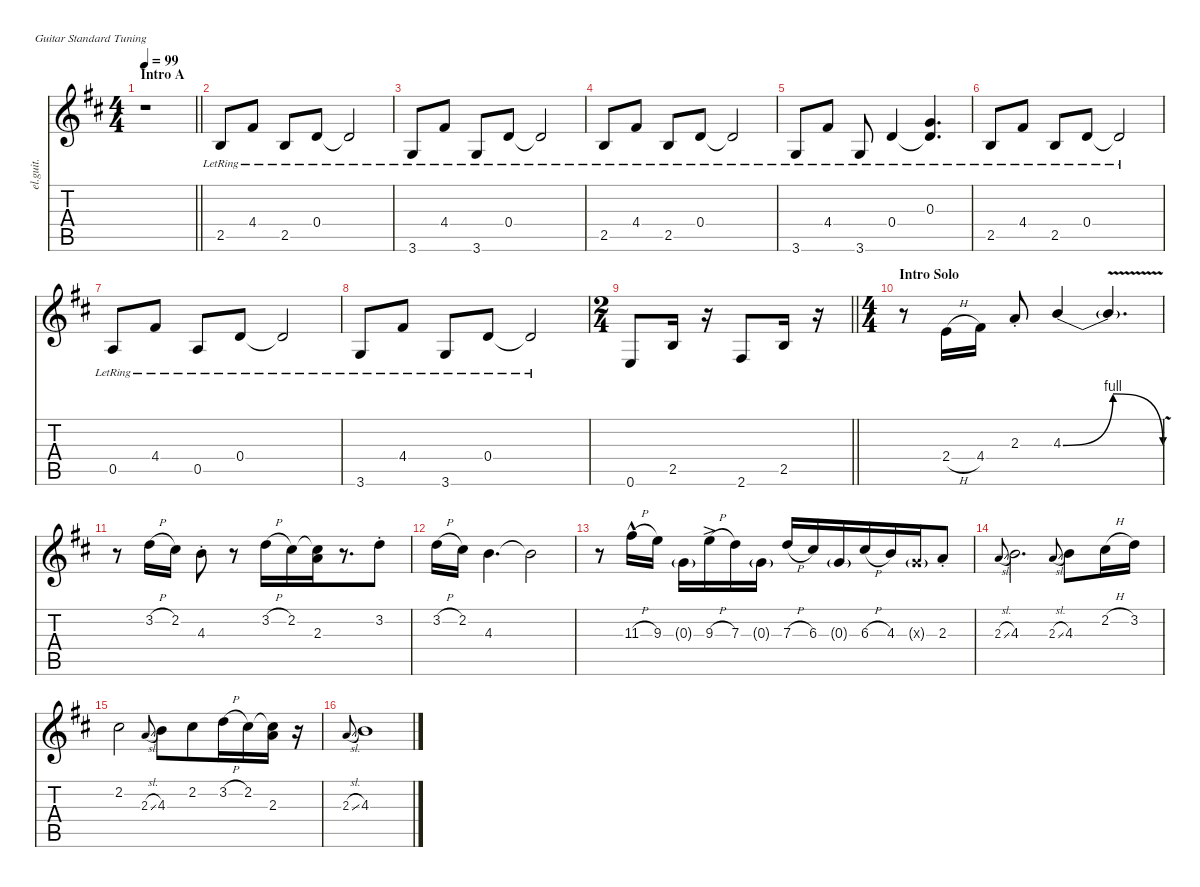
\defaultSystemsLayout 4
\hideDynamics
\bracketExtendMode nobrackets
\otherSystemsTrackNameOrientation horizontal
\track ("Guitar 1" "el.guit.") {defaultSystemsLayout 8 mute instrument electricguitarclean}
\staff {score tabs}
\tuning (E4 B3 G3 D3 A2 E2)
\ts (4 4)
\beaming (8 2 2 2 2)
\section ("" "Intro A")
\tempo 99
\clef g2
\barLineRight lightlight
\ks bminor
r.1{dy f instrument electricguitarclean beam Down} |
2.5{lr acc forcenatural}.8{beam Up} 4.4{lr acc #}.8{beam Up} 2.5{lr acc forcenatural}.8{beam Up} 0.4{lr acc forcenatural}.8{beam Up} 0.4{lr t acc forcenatural}.2{beam Up} |
3.6{lr acc forcenatural}.8{beam Up} 4.4{lr acc #}.8{beam Up} 3.6{lr acc forcenatural}.8{beam Up} 0.4{lr acc forcenatural}.8{beam Up} 0.4{lr t acc forcenatural}.2{beam Up} |
2.5{lr acc forcenatural}.8{beam Up} 4.4{lr acc #}.8{beam Up} 2.5{lr acc forcenatural}.8{beam Up} 0.4{lr acc forcenatural}.8{beam Up} 0.4{lr t acc forcenatural}.2{beam Up} |
3.6{lr acc forcenatural}.8{beam Up} 4.4{lr acc #}.8{beam Up} 3.6{lr acc forcenatural}.8{beam Up} 0.4{lr acc forcenatural}.4{beam Up} (0.3{lr acc forcenatural} 0.4{lr t acc forcenatural}).4{d beam Up} |
2.5{lr acc forcenatural}.8{beam Up} 4.4{lr acc #}.8{beam Up} 2.5{lr acc forcenatural}.8{beam Up} 0.4{lr acc forcenatural}.8{beam Up} 0.4{lr t acc forcenatural}.2{beam Up} |
0.5{lr acc forcenatural}.8{beam Up} 4.4{lr acc #}.8{beam Up} 0.5{lr acc forcenatural}.8{beam Up} 0.4{lr acc forcenatural}.8{beam Up} 0.4{lr t acc forcenatural}.2{beam Up} |
3.6{lr acc forcenatural}.8{beam Up} 4.4{lr acc #}.8{beam Up} 3.6{lr acc forcenatural}.8{beam Up} 0.4{lr acc forcenatural}.8{beam Up} 0.4{lr t acc forcenatural}.2{beam Up} |
\ts (2 4)
\beaming (8 2 2)
\barLineRight lightlight
0.6{acc forcenatural}.8{beam Up} 2.5{acc forcenatural}.16{beam Up} r.16{beam Up} 2.6{acc #}.8{beam Up} 2.5{acc forcenatural}.16{beam Up} r.16{beam Up} |
\ts (4 4)
\beaming (8 2 2 4)
\section ("" "Intro Solo")
r.8{beam Down} 2.4{h acc forcenatural}.16{beam Up} 4.4{acc #}.16{beam Up} 2.3{st acc forcenatural}.8{beam Up} 4.3{be (bendrelease 0 0 30 4 30 4 60 0) acc forcenatural}.4{beam Up} 4.3{v t acc forcenatural}.4{d beam Up} |
r.8{beam Down} 3.2{h acc forcenatural}.16{beam Down} 2.2{acc #}.16{beam Down} 4.3{st acc forcenatural}.8{beam Down} r.8{beam Down} 3.2{h acc forcenatural}.16{beam Down} 2.2{acc #}.16{beam Down} (2.2{t acc #} 2.3{acc forcenatural}).16{beam Down} r.8{d beam Down} 3.2{st acc forcenatural}.8{beam Down} |
3.2{h acc forcenatural}.16{beam Down} 2.2{acc #}.16{beam Down} 4.3{acc forcenatural}.4{d beam Down} 4.3{t acc forcenatural}.2{beam Down} |
r.8{beam Down} 11.3{h hac acc #}.16{beam Down} 9.3{acc forcenatural}.16{beam Down} 0.3{g acc forcenatural}.16{dy mf beam Down} 9.3{h ac acc forcenatural}.16{dy f beam Down} 7.3{acc forcenatural}.16{beam Down} 0.3{g acc forcenatural}.16{dy mf beam Down} 7.3{h acc forcenatural}.16{dy f beam Up} 6.3{acc #}.16{beam Up} 0.3{g acc forcenatural}.16{dy mf beam Up} 6.3{h acc #}.16{dy f beam Up} 4.3{acc forcenatural}.16{beam Up} 0.3{g x acc forcenatural}.16{dy mf beam Up} 2.3{st acc forcenatural}.8{dy f beam Up} |
2.3{sl acc forcenatural}.8{gr onbeat dy mf beam Up} 4.3{acc forcenatural}.2{d dy f beam Down} 2.3{sl acc forcenatural}.8{gr onbeat dy mf beam Up} 4.3{acc forcenatural}.8{dy f beam Down} 2.2{h acc #}.16{beam Down} 3.2{acc forcenatural}.16{beam Down} |
2.2{acc #}.2{beam Down} 2.3{sl acc forcenatural}.8{gr onbeat dy mf beam Up} 4.3{acc forcenatural}.8{dy f beam Down} 2.2{acc #}.8{beam Down} 3.2{h acc forcenatural}.16{beam Down} 2.2{acc #}.16{beam Down} (2.2{t acc #} 2.3{acc forcenatural}).16{beam Down} r.16{beam Down} |
2.3{sl acc forcenatural}.8{gr onbeat dy mf beam Up} 4.3{acc forcenatural}.1{dy f beam Down}
